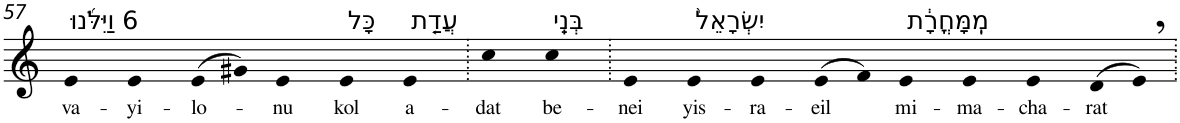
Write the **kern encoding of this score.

**kern	**text
*part1	*part1
*staff1	*staff1
*I"Piano	*
*I'Pno	*
!!LO:PB:g=z
*clefG2	*
*k[]	*
=57	=57
!LO:TX:a:t=6 וַיִּלֹּ֜נוּ	!
!	!LO:LY:b
4e	va-
!	!LO:LY:b
4e	-yi-
!	!LO:LY:b
(>8e	-lo-
8g#X)	.
!	!LO:LY:b
4e	-nu
!LO:TX:a:t=כָּל	!
!	!LO:LY:b
4e	kol
!LO:TX:a:t=עֲדַ֤ת	!
!	!LO:LY:b
4e	a-
=58.	=58.
!	!LO:LY:b
4cc	-dat
!LO:TX:a:t=בְּנֵֽי	!
!	!LO:LY:b
4cc	be-
=59.	=59.
!	!LO:LY:b
4e	-nei
!LO:TX:a:t=יִשְׂרָאֵל֙	!
!	!LO:LY:b
4e	yis-
!	!LO:LY:b
4e	-ra-
!	!LO:LY:b
(>8e	-eil
8f)	.
!LO:TX:a:t=מִֽמָּחֳרָ֔ת	!
!	!LO:LY:b
4e	mi-
!	!LO:LY:b
4e	-ma-
!	!LO:LY:b
4e	-cha-
!	!LO:LY:b
(>8d	-rat
8e,)	.
=.	=.
*-	*-
